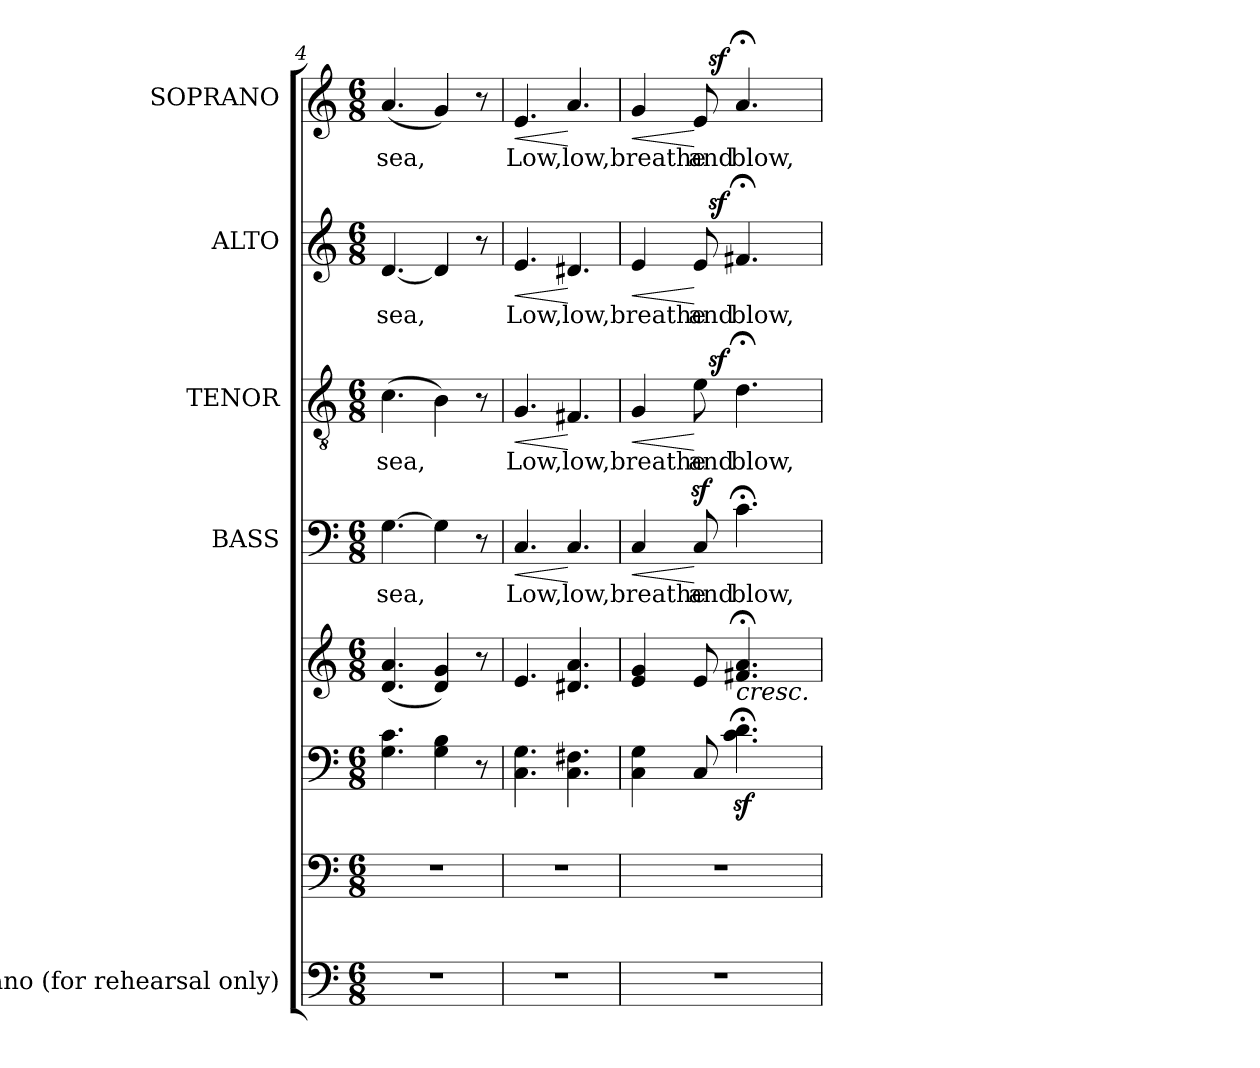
**kern	**kern	**kern	**kern	**dynam	**kern	**text	**dynam	**kern	**text	**dynam	**kern	**text	**dynam	**kern	**text	**dynam
*part5	*part5	*part5	*part5	*part5	*part4	*part4	*part4	*part3	*part3	*part3	*part2	*part2	*part2	*part1	*part1	*part1
*staff8	*staff7	*staff6	*staff5	*staff5/6/7/8	*staff4	*staff4	*staff4	*staff3	*staff3	*staff3	*staff2	*staff2	*staff2	*staff1	*staff1	*staff1
*I"Piano (for rehearsal only)	*	*	*	*	*I"BASS	*	*	*I"TENOR	*	*	*I"ALTO	*	*	*I"SOPRANO	*	*
*clefF4	*clefF4	*clefF4	*clefG2	*	*clefF4	*	*	*clefGv2	*	*	*clefG2	*	*	*clefG2	*	*
*	*	*	*	*	*	*	*	*ITrd7c12	*	*	*	*	*	*	*	*
*k[]	*k[]	*k[]	*k[]	*	*k[]	*	*	*k[]	*	*	*k[]	*	*	*k[]	*	*
*C:	*C:	*C:	*C:	*	*C:	*	*	*C:	*	*	*C:	*	*	*C:	*	*
*M6/8	*M6/8	*M6/8	*M6/8	*	*M6/8	*	*	*M6/8	*	*	*M6/8	*	*	*M6/8	*	*
=4	=4	=4	=4	=4	=4	=4	=4	=4	=4	=4	=4	=4	=4	=4	=4	=4
!LO:N:vis=1	!LO:N:vis=1	!	!	!	!	!	!	!	!	!	!	!	!	!	!	!
!	!	!	!	!	!	!LO:LY:b:color=#000000	!	!	!	!	!	!	!	!	!	!
!	!	!	!	!	!	!	!	!	!LO:LY:b:color=#000000	!	!	!	!	!	!	!
!	!	!	!	!	!	!	!	!	!	!	!	!LO:LY:b:color=#000000	!	!	!	!
!	!	!	!	!	!	!	!	!	!	!	!	!	!	!	!LO:LY:b:color=#000000	!
2.r	2.r	4.Gi\ 4.ci	(4.di/ 4.ai	.	[4.Gi\	sea,	.	(4.Ci\	sea,	.	[4.di/	sea,	.	(4.ai/	sea,	.
.	.	4Gi\ 4Bi	4di/ 4gi)	.	4Gi\]	.	.	4BBi\)	.	.	4di/]	.	.	4gi/)	.	.
.	.	8r	8r	.	8r	.	.	8r	.	.	8r	.	.	8r	.	.
=5	=5	=5	=5	=5	=5	=5	=5	=5	=5	=5	=5	=5	=5	=5	=5	=5
!LO:N:vis=1	!LO:N:vis=1	!	!	!	!	!	!	!	!	!	!	!	!	!	!	!
!	!	!	!	!	!	!LO:LY:b:color=#000000	!LO:HP:b	!	!	!	!	!	!	!	!	!
!	!	!	!	!	!	!	!LO:HP:n=1:b	!	!	!	!	!	!	!	!	!
!	!	!	!	!	!	!	!LO:HP:n=1:b	!	!	!	!	!	!	!	!	!
!	!	!	!	!	!	!	!LO:HP:n=1:b	!	!	!	!	!	!	!	!	!
!	!	!	!	!	!	!	!	!	!LO:LY:b:color=#000000	!LO:HP:b	!	!	!	!	!	!
!	!	!	!	!	!	!	!	!	!	!LO:HP:n=1:b	!	!	!	!	!	!
!	!	!	!	!	!	!	!	!	!	!LO:HP:n=1:b	!	!	!	!	!	!
!	!	!	!	!	!	!	!	!	!	!LO:HP:n=1:b	!	!	!	!	!	!
!	!	!	!	!	!	!	!	!	!	!	!	!LO:LY:b:color=#000000	!LO:HP:b	!	!	!
!	!	!	!	!	!	!	!	!	!	!	!	!	!LO:HP:n=1:b	!	!	!
!	!	!	!	!	!	!	!	!	!	!	!	!	!LO:HP:n=1:b	!	!	!
!	!	!	!	!	!	!	!	!	!	!	!	!	!LO:HP:n=1:b	!	!	!
!	!	!	!	!	!	!	!	!	!	!	!	!	!	!	!LO:LY:b:color=#000000	!LO:HP:b
!	!	!	!	!	!	!	!	!	!	!	!	!	!	!	!	!LO:HP:n=1:b
!	!	!	!	!	!	!	!	!	!	!	!	!	!	!	!	!LO:HP:n=1:b
!	!	!	!	!	!	!	!	!	!	!	!	!	!	!	!	!LO:HP:n=1:b
2.r	2.r	4.Ci\ 4.Gi	4.ei/	.	4.Ci/	Low,	< > < >	4.GGi/	Low,	< > < >	4.ei/	Low,	< > < >	4.ei/	Low,	< > < >
!	!	!	!	!	!	!LO:LY:b:color=#000000	!	!	!	!	!	!	!	!	!	!
!	!	!	!	!	!	!	!	!	!LO:LY:b:color=#000000	!	!	!	!	!	!	!
!	!	!	!	!	!	!	!	!	!	!	!	!LO:LY:b:color=#000000	!	!	!	!
!	!	!	!	!	!	!	!	!	!	!	!	!	!	!	!LO:LY:b:color=#000000	!
.	.	4.Ci\ 4.F#Xi	4.d#Xi/ 4.ai	.	4.Ci/	low,	[	4.FF#Xi/	low,	[	4.d#Xi/	low,	[	4.ai/	low,	[
.	.	.	.	.	.	.	]	.	.	]	.	.	]	.	.	]
=6	=6	=6	=6	=6	=6	=6	=6	=6	=6	=6	=6	=6	=6	=6	=6	=6
!LO:N:vis=1	!LO:N:vis=1	!	!	!	!	!	!	!	!	!	!	!	!	!	!	!
!	!	!	!	!	!	!LO:LY:b:color=#000000	!LO:HP:b	!	!	!	!	!	!	!	!	!
!	!	!	!	!	!	!	!	!	!LO:LY:b:color=#000000	!LO:HP:b	!	!	!	!	!	!
!	!	!	!	!	!	!	!	!	!	!	!	!LO:LY:b:color=#000000	!LO:HP:b	!	!	!
!	!	!	!	!	!	!	!	!	!	!	!	!	!	!	!LO:LY:b:color=#000000	!LO:HP:b
*	*	*	*	*	*	*	*	*^	*	*	*^	*	*	*^	*	*
2.r	2.r	4Ci\ 4Gi	4ei/ 4gi	.	4Ci/	breathe	<	4GGi/	4ryy	breathe	<	4ei/	4ryy	breathe	<	4gi/	4ryy	breathe	<
!	!	!	!	!	!	!LO:LY:b:color=#000000	!	!	!	!	!	!	!	!	!	!	!	!	!
!	!	!	!	!	!	!	!	!	!	!LO:LY:b:color=#000000	!	!	!	!	!	!	!	!	!
!	!	!	!	!	!	!	!	!	!	!	!	!	!	!LO:LY:b:color=#000000	!	!	!	!	!
!	!	!	!	!	!	!	!	!	!	!	!	!	!	!	!	!	!	!LO:LY:b:color=#000000	!
.	.	8Ci/	8ei/	[	8Czi/	and	[	8Ei\	32.ryy	and	[	8ei/	32.ryy	and	[	8ei/	32.ryy	and	[
.	.	.	.	.	.	.	.	.	4ryy	.	sf	.	4ryy	.	sf	.	4ryy	.	sf
!	!	!	!	!LO:HP:b	!	!	!	!	!	!	!	!	!	!	!	!	!	!	!
!	!	!	!	!	!	!LO:LY:b:color=#000000	!	!	!	!	!	!	!	!	!	!	!	!	!
!	!	!	!	!	!	!	!	!	!	!LO:LY:b:color=#000000	!	!	!	!	!	!	!	!	!
!	!	!	!	!	!	!	!	!	!	!	!	!	!	!LO:LY:b:color=#000000	!	!	!	!	!
!	!	!	!	!	!	!	!	!	!	!	!	!	!	!	!	!	!	!LO:LY:b:color=#000000	!
.	.	4.ci\z; 4.diz;	4.f#Xi/; 4.ai;	<	4.c;i\	blow,	]	4.D;i\	.	blow,	]	4.f#X;i/	.	blow,	]	4.a;i/	.	blow,	]
.	.	.	.	.	.	.	.	.	8ryy	.	.	.	8ryy	.	.	.	8ryy	.	.
.	.	.	.	.	.	.	.	.	16ryy	.	.	.	16ryy	.	.	.	16ryy	.	.
.	.	.	.	.	.	.	.	.	64ryy	.	.	.	64ryy	.	.	.	64ryy	.	.
.	.	.	.	.	.	.	[	.	.	.	[	.	.	.	[	.	.	.	[
*	*	*	*	*	*	*	*	*v	*v	*	*	*	*	*	*	*v	*v	*	*
*	*	*	*	*	*	*	*	*	*	*	*v	*v	*	*	*	*	*
=	=	=	=	=	=	=	=	=	=	=	=	=	=	=	=	=
*-	*-	*-	*-	*-	*-	*-	*-	*-	*-	*-	*-	*-	*-	*-	*-	*-
